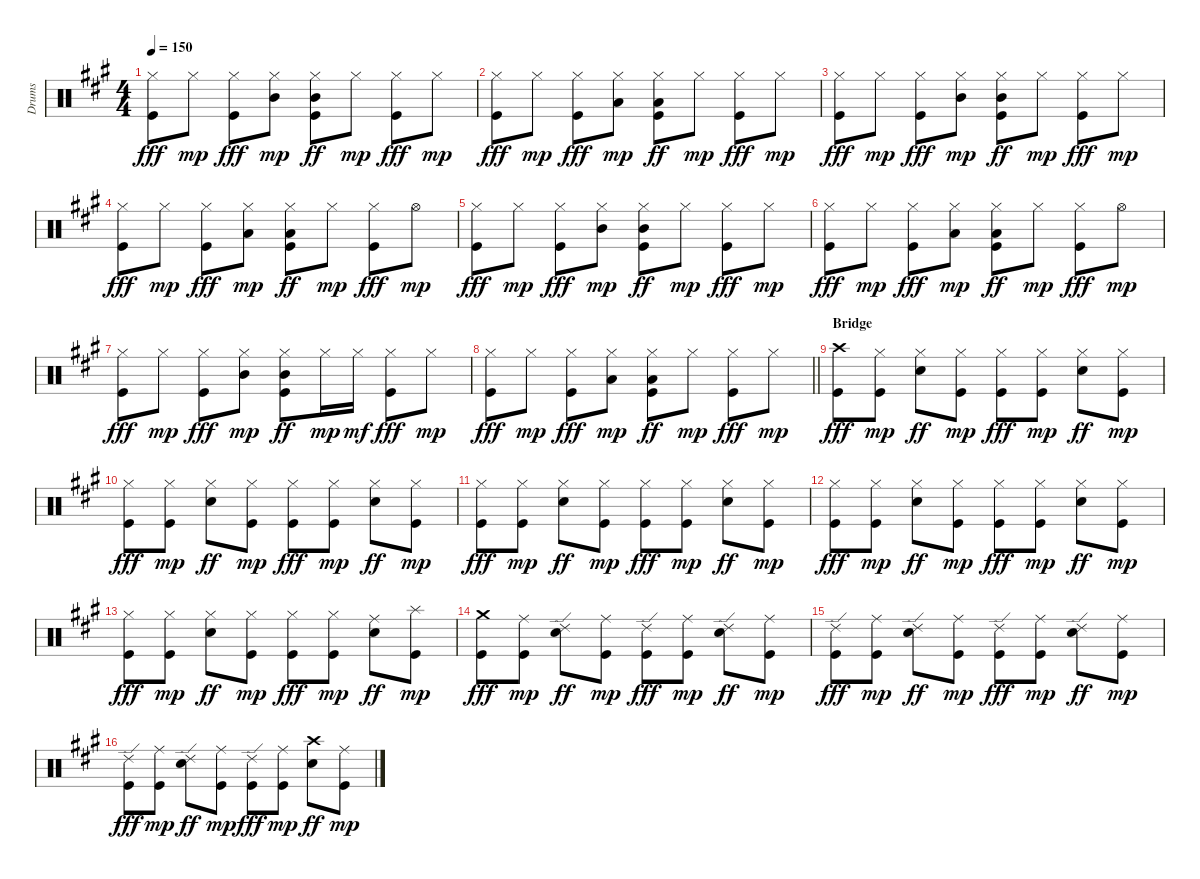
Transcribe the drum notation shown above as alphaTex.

\track ("Drums" "Drums") {instrument percussion}
\staff {score}
\articulation defaults
\ts (4 4)
\tempo 150
\clef neutral
\ks a
("Kick (hit)" "Hi-Hat (closed)").8{dy fff} "Hi-Hat (closed)".8{dy mp} ("Kick (hit)" "Hi-Hat (closed)").8{dy fff} ("Hi-Hat (closed)" "Mid Tom (hit)").8{dy mp} ("Kick (hit)" "Hi-Hat (closed)" "Mid Tom (hit)").8{dy ff} "Hi-Hat (closed)".8{dy mp} ("Kick (hit)" "Hi-Hat (closed)").8{dy fff} "Hi-Hat (closed)".8{dy mp} |
("Kick (hit)" "Hi-Hat (closed)").8{dy fff} "Hi-Hat (closed)".8{dy mp} ("Kick (hit)" "Hi-Hat (closed)").8{dy fff} ("Hi-Hat (closed)" "Low Tom (hit)").8{dy mp} ("Kick (hit)" "Hi-Hat (closed)" "Low Tom (hit)").8{dy ff} "Hi-Hat (closed)".8{dy mp} ("Kick (hit)" "Hi-Hat (closed)").8{dy fff} "Hi-Hat (closed)".8{dy mp} |
("Kick (hit)" "Hi-Hat (closed)").8{dy fff} "Hi-Hat (closed)".8{dy mp} ("Kick (hit)" "Hi-Hat (closed)").8{dy fff} ("Hi-Hat (closed)" "Mid Tom (hit)").8{dy mp} ("Kick (hit)" "Hi-Hat (closed)" "Mid Tom (hit)").8{dy ff} "Hi-Hat (closed)".8{dy mp} ("Kick (hit)" "Hi-Hat (closed)").8{dy fff} "Hi-Hat (closed)".8{dy mp} |
("Kick (hit)" "Hi-Hat (closed)").8{dy fff} "Hi-Hat (closed)".8{dy mp} ("Kick (hit)" "Hi-Hat (closed)").8{dy fff} ("Hi-Hat (closed)" "Low Tom (hit)").8{dy mp} ("Kick (hit)" "Hi-Hat (closed)" "Low Tom (hit)").8{dy ff} "Hi-Hat (closed)".8{dy mp} ("Kick (hit)" "Hi-Hat (closed)").8{dy fff} "Hi-Hat (open)".8{dy mp} |
("Kick (hit)" "Hi-Hat (closed)").8{dy fff} "Hi-Hat (closed)".8{dy mp} ("Kick (hit)" "Hi-Hat (closed)").8{dy fff} ("Hi-Hat (closed)" "Mid Tom (hit)").8{dy mp} ("Kick (hit)" "Hi-Hat (closed)" "Mid Tom (hit)").8{dy ff} "Hi-Hat (closed)".8{dy mp} ("Kick (hit)" "Hi-Hat (closed)").8{dy fff} "Hi-Hat (closed)".8{dy mp} |
("Kick (hit)" "Hi-Hat (closed)").8{dy fff} "Hi-Hat (closed)".8{dy mp} ("Kick (hit)" "Hi-Hat (closed)").8{dy fff} ("Hi-Hat (closed)" "Low Tom (hit)").8{dy mp} ("Kick (hit)" "Hi-Hat (closed)" "Low Tom (hit)").8{dy ff} "Hi-Hat (closed)".8{dy mp} ("Kick (hit)" "Hi-Hat (closed)").8{dy fff} "Hi-Hat (open)".8{dy mp} |
("Kick (hit)" "Hi-Hat (closed)").8{dy fff} "Hi-Hat (closed)".8{dy mp} ("Kick (hit)" "Hi-Hat (closed)").8{dy fff} ("Hi-Hat (closed)" "Mid Tom (hit)").8{dy mp} ("Kick (hit)" "Hi-Hat (closed)" "Mid Tom (hit)").8{dy ff} "Hi-Hat (closed)".16{dy mp} "Hi-Hat (closed)".16{dy mf} ("Kick (hit)" "Hi-Hat (closed)").8{dy fff} "Hi-Hat (closed)".8{dy mp} |
\barLineRight lightlight
("Kick (hit)" "Hi-Hat (closed)").8{dy fff} "Hi-Hat (closed)".8{dy mp} ("Kick (hit)" "Hi-Hat (closed)").8{dy fff} ("Hi-Hat (closed)" "Low Tom (hit)").8{dy mp} ("Kick (hit)" "Hi-Hat (closed)" "Low Tom (hit)").8{dy ff} "Hi-Hat (closed)".8{dy mp} ("Kick (hit)" "Hi-Hat (closed)").8{dy fff} "Hi-Hat (closed)".8{dy mp} |
\section ("" "Bridge")
("Kick (hit)" "Crash high (hit)").8{dy fff} ("Kick (hit)" "Hi-Hat (closed)").8{dy mp} ("Electric Snare (hit)" "Hi-Hat (closed)").8{dy ff} ("Kick (hit)" "Hi-Hat (closed)").8{dy mp} ("Kick (hit)" "Hi-Hat (closed)").8{dy fff} ("Kick (hit)" "Hi-Hat (closed)").8{dy mp} ("Electric Snare (hit)" "Hi-Hat (closed)").8{dy ff} ("Kick (hit)" "Hi-Hat (closed)").8{dy mp} |
("Kick (hit)" "Hi-Hat (closed)").8{dy fff} ("Kick (hit)" "Hi-Hat (closed)").8{dy mp} ("Electric Snare (hit)" "Hi-Hat (closed)").8{dy ff} ("Kick (hit)" "Hi-Hat (closed)").8{dy mp} ("Kick (hit)" "Hi-Hat (closed)").8{dy fff} ("Kick (hit)" "Hi-Hat (closed)").8{dy mp} ("Electric Snare (hit)" "Hi-Hat (closed)").8{dy ff} ("Kick (hit)" "Hi-Hat (closed)").8{dy mp} |
("Kick (hit)" "Hi-Hat (closed)").8{dy fff} ("Kick (hit)" "Hi-Hat (closed)").8{dy mp} ("Electric Snare (hit)" "Hi-Hat (closed)").8{dy ff} ("Kick (hit)" "Hi-Hat (closed)").8{dy mp} ("Kick (hit)" "Hi-Hat (closed)").8{dy fff} ("Kick (hit)" "Hi-Hat (closed)").8{dy mp} ("Electric Snare (hit)" "Hi-Hat (closed)").8{dy ff} ("Kick (hit)" "Hi-Hat (closed)").8{dy mp} |
("Kick (hit)" "Hi-Hat (closed)").8{dy fff} ("Kick (hit)" "Hi-Hat (closed)").8{dy mp} ("Electric Snare (hit)" "Hi-Hat (closed)").8{dy ff} ("Kick (hit)" "Hi-Hat (closed)").8{dy mp} ("Kick (hit)" "Hi-Hat (closed)").8{dy fff} ("Kick (hit)" "Hi-Hat (closed)").8{dy mp} ("Electric Snare (hit)" "Hi-Hat (closed)").8{dy ff} ("Kick (hit)" "Hi-Hat (closed)").8{dy mp} |
("Kick (hit)" "Hi-Hat (closed)").8{dy fff} ("Kick (hit)" "Hi-Hat (closed)").8{dy mp} ("Electric Snare (hit)" "Hi-Hat (closed)").8{dy ff} ("Kick (hit)" "Hi-Hat (closed)").8{dy mp} ("Kick (hit)" "Hi-Hat (closed)").8{dy fff} ("Kick (hit)" "Hi-Hat (closed)").8{dy mp} ("Electric Snare (hit)" "Ride (middle)").8{dy ff} ("Kick (hit)" "Splash (hit)").8{dy mp} |
("Kick (hit)" "Crash medium (hit)").8{dy fff} ("Kick (hit)" "Ride (middle)").8{dy mp} ("Electric Snare (hit)" "Ride (edge) 2").8{dy ff} ("Kick (hit)" "Ride (middle)").8{dy mp} ("Kick (hit)" "Ride (edge) 2").8{dy fff} ("Kick (hit)" "Ride (middle)").8{dy mp} ("Electric Snare (hit)" "Ride (edge) 2").8{dy ff} ("Kick (hit)" "Ride (middle)").8{dy mp} |
("Kick (hit)" "Ride (edge) 2").8{dy fff} ("Kick (hit)" "Ride (middle)").8{dy mp} ("Electric Snare (hit)" "Ride (edge) 2").8{dy ff} ("Kick (hit)" "Ride (middle)").8{dy mp} ("Kick (hit)" "Ride (edge) 2").8{dy fff} ("Kick (hit)" "Ride (middle)").8{dy mp} ("Electric Snare (hit)" "Ride (edge) 2").8{dy ff} ("Kick (hit)" "Ride (middle)").8{dy mp} |
("Kick (hit)" "Ride (edge) 2").8{dy fff} ("Kick (hit)" "Ride (middle)").8{dy mp} ("Electric Snare (hit)" "Ride (edge) 2").8{dy ff} ("Kick (hit)" "Ride (middle)").8{dy mp} ("Kick (hit)" "Ride (edge) 2").8{dy fff} ("Kick (hit)" "Ride (middle)").8{dy mp} ("Electric Snare (hit)" "Crash high (hit)").8{dy ff} ("Kick (hit)" "Ride (middle)").8{dy mp}
